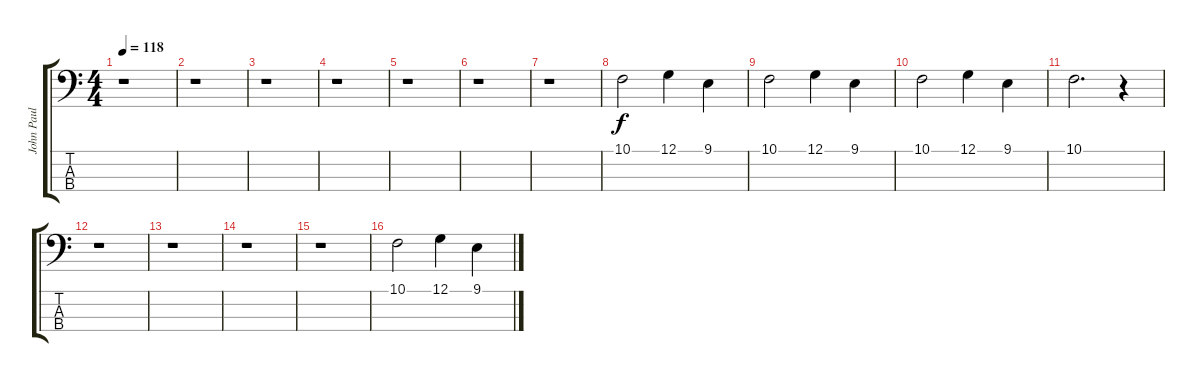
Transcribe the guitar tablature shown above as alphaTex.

\track ("John Paul Jones (Orgão 4)" "John Paul ") {instrument brasssection}
\staff {score tabs}
\tuning (G2 D2 A1 E1) {hide}
\ts (4 4)
\tempo 118
\clef f4
\ks c
r.1{dy f} |
r.1 |
r.1 |
r.1 |
r.1 |
r.1 |
r.1 |
10.1.2 12.1.4 9.1.4 |
10.1.2 12.1.4 9.1.4 |
10.1.2 12.1.4 9.1.4 |
10.1.2{d} r.4 |
r.1 |
r.1 |
r.1 |
r.1 |
10.1.2 12.1.4 9.1.4
